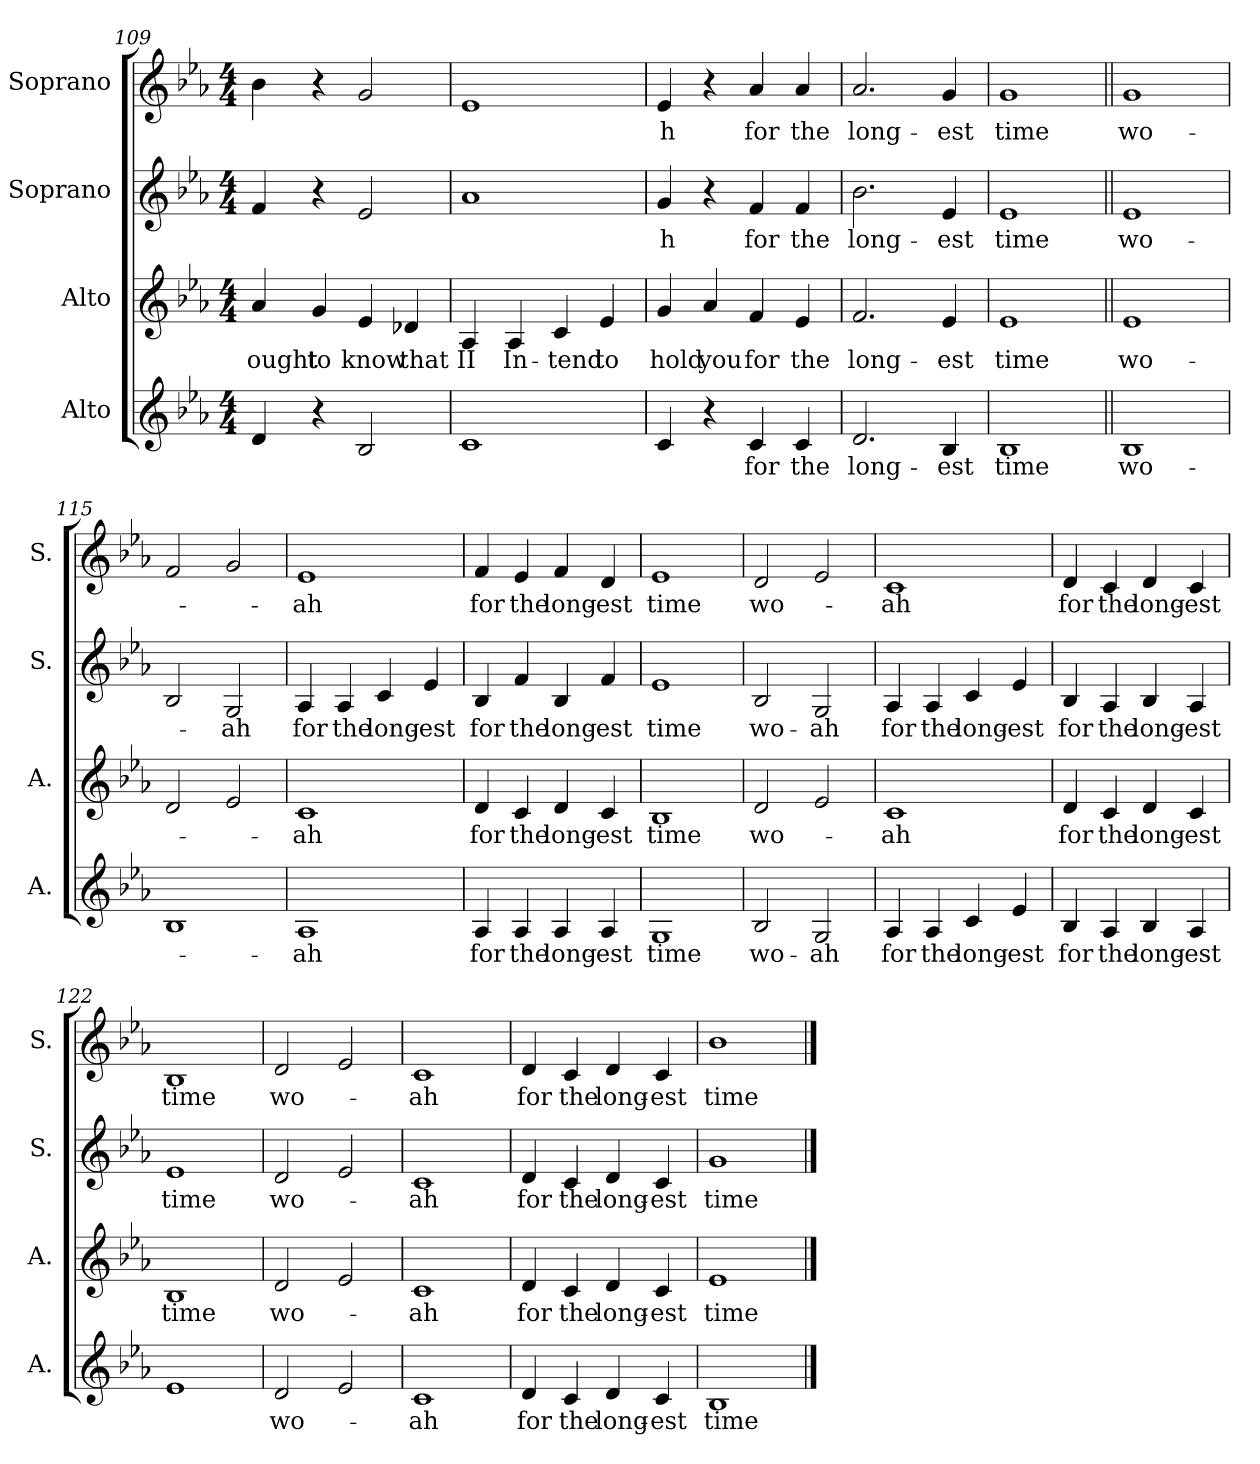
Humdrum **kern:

**kern	**text	**kern	**text	**kern	**text	**kern	**text
*part4	*part4	*part3	*part3	*part2	*part2	*part1	*part1
*staff4	*staff4	*staff3	*staff3	*staff2	*staff2	*staff1	*staff1
*I"Alto	*	*I"Alto	*	*I"Soprano	*	*I"Soprano	*
*I'A.	*	*I'A.	*	*I'S.	*	*I'S.	*
!!LO:PB:g=z
*clefG2	*	*clefG2	*	*clefG2	*	*clefG2	*
*k[b-e-a-]	*	*k[b-e-a-]	*	*k[b-e-a-]	*	*k[b-e-a-]	*
*M4/4	*	*M4/4	*	*M4/4	*	*M4/4	*
=109	=109	=109	=109	=109	=109	=109	=109
4d/	.	4a-/	ought	4f/	.	4b-\	.
4r	.	4g/	to	4r	.	4r	.
2B-/	.	4e-/	know	2e-/	.	2g/	.
.	.	4d-X/	that	.	.	.	.
=110	=110	=110	=110	=110	=110	=110	=110
1c	.	4A-/	II	1a-	.	1e-	.
.	.	4A-/	In-	.	.	.	.
.	.	4c/	-tend	.	.	.	.
.	.	4e-/	to	.	.	.	.
=111	=111	=111	=111	=111	=111	=111	=111
4c/	.	4g/	hold	4g/	-h	4e-/	h
4r	.	4a-/	you	4r	.	4r	.
4c/	for	4f/	for	4f/	for	4a-/	for
4c/	the	4e-/	the	4f/	the	4a-/	the
=112	=112	=112	=112	=112	=112	=112	=112
2.d/	long-	2.f/	long-	2.b-\	long-	2.a-/	long-
4B-/	-est	4e-/	-est	4e-/	-est	4g/	-est
=113	=113	=113	=113	=113	=113	=113	=113
1B-	time	1e-	time	1e-	time	1g	time
=114||	=114||	=114||	=114||	=114||	=114||	=114||	=114||
1B-	wo-	1e-	wo-	1e-	wo-	1g	wo-
=115	=115	=115	=115	=115	=115	=115	=115
1B-	.	2d/	.	2B-/	.	2f/	.
.	.	2e-/	.	2G/	ah	2g/	.
!!LO:LB:g=z
=116	=116	=116	=116	=116	=116	=116	=116
1A-	-ah	1c	-ah	4A-/	for	1e-	ah
.	.	.	.	4A-/	the	.	.
.	.	.	.	4c/	long-	.	.
.	.	.	.	4e-/	-est	.	.
=117	=117	=117	=117	=117	=117	=117	=117
4A-/	for	4d/	for	4B-/	for	4f/	for
4A-/	the	4c/	the	4f/	the	4e-/	the
4A-/	long-	4d/	long-	4B-/	long-	4f/	long-
4A-/	-est	4c/	-est	4f/	-est	4d/	-est
=118	=118	=118	=118	=118	=118	=118	=118
1G	time	1B-	time	1e-	time	1e-	time
=119	=119	=119	=119	=119	=119	=119	=119
2B-/	wo-	2d/	wo-	2B-/	wo-	2d/	wo-
2G/	-ah	2e-/	.	2G/	-ah	2e-/	.
=120	=120	=120	=120	=120	=120	=120	=120
4A-/	for	1c	-ah	4A-/	for	1c	-ah
4A-/	the	.	.	4A-/	the	.	.
4c/	long-	.	.	4c/	long-	.	.
4e-/	-est	.	.	4e-/	-est	.	.
=121	=121	=121	=121	=121	=121	=121	=121
4B-/	for	4d/	for	4B-/	for	4d/	for
4A-/	the	4c/	the	4A-/	the	4c/	the
4B-/	long-	4d/	long-	4B-/	long-	4d/	long-
4A-/	-est	4c/	-est	4A-/	-est	4c/	-est
!!LO:PB:g=z
=122	=122	=122	=122	=122	=122	=122	=122
1e-	.	1B-	time	1e-	time	1B-	time
=123	=123	=123	=123	=123	=123	=123	=123
2d/	wo-	2d/	wo-	2d/	wo-	2d/	wo-
2e-/	.	2e-/	.	2e-/	.	2e-/	.
=124	=124	=124	=124	=124	=124	=124	=124
1c	-ah	1c	-ah	1c	-ah	1c	-ah
=125	=125	=125	=125	=125	=125	=125	=125
4d/	for	4d/	for	4d/	for	4d/	for
4c/	the	4c/	the	4c/	the	4c/	the
4d/	long-	4d/	long-	4d/	long-	4d/	long-
4c/	-est	4c/	-est	4c/	-est	4c/	-est
=126	=126	=126	=126	=126	=126	=126	=126
1B-	time	1e-	time	1g	time	1b-	time
==	==	==	==	==	==	==	==
*-	*-	*-	*-	*-	*-	*-	*-
